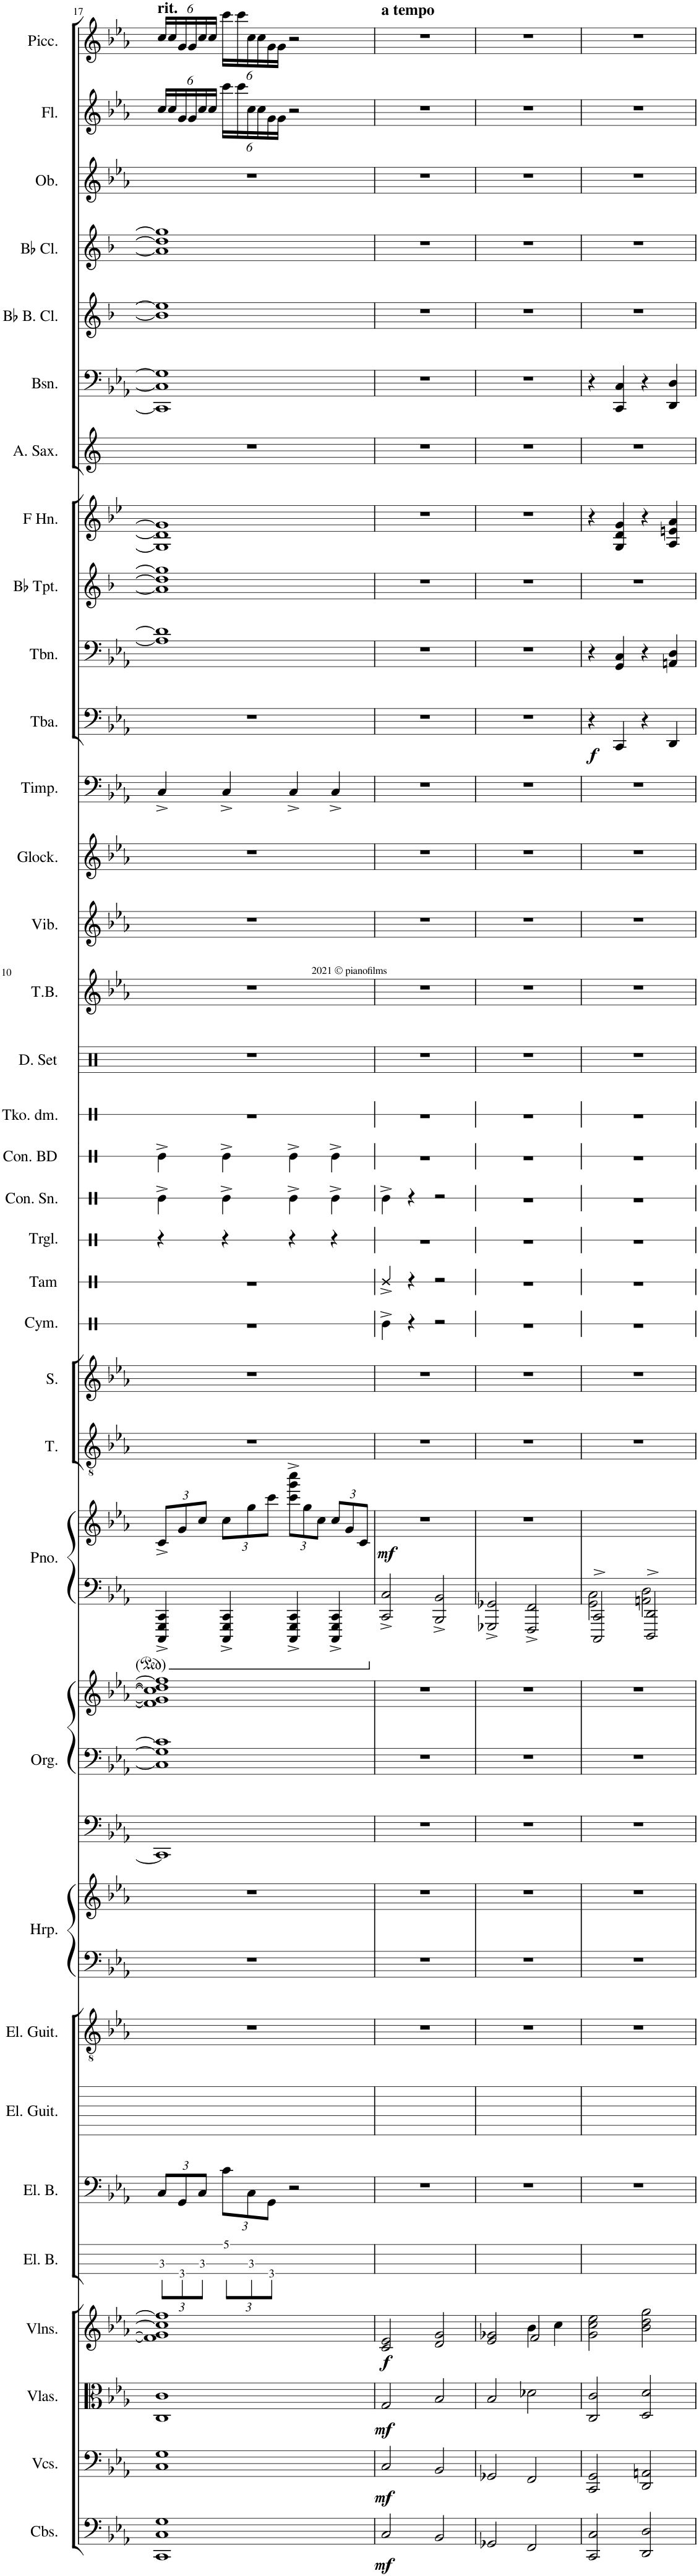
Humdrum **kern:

**kern	**dynam	**kern	**dynam	**kern	**dynam	**kern	**dynam	**kern	**kern	**kern	**kern	**kern	**kern	**kern	**kern	**kern	**kern	**kern	**dynam	**kern	**kern	**kern	**kern	**kern	**kern	**kern	**kern	**kern	**kern	**kern	**kern	**kern	**kern	**dynam	**kern	**kern	**kern	**kern	**kern	**kern	**kern	**kern	**kern	**kern
*part35	*part35	*part34	*part34	*part33	*part33	*part32	*part32	*part31	*part30	*part29	*part28	*part27	*part27	*part26	*part26	*part26	*part25	*part25	*part25	*part24	*part23	*part22	*part21	*part20	*part19	*part18	*part17	*part16	*part15	*part14	*part13	*part12	*part11	*part11	*part10	*part9	*part8	*part7	*part6	*part5	*part4	*part3	*part2	*part1
*staff39	*staff39	*staff38	*staff38	*staff37	*staff37	*staff36	*staff36	*staff35	*staff34	*staff33	*staff32	*staff31	*staff30	*staff29	*staff28	*staff27	*staff26	*staff25	*staff25/26	*staff24	*staff23	*staff22	*staff21	*staff20	*staff19	*staff18	*staff17	*staff16	*staff15	*staff14	*staff13	*staff12	*staff11	*staff11	*staff10	*staff9	*staff8	*staff7	*staff6	*staff5	*staff4	*staff3	*staff2	*staff1
*I"Contrabasses	*	*I"Violoncellos	*	*I"Violas	*	*I"Violins	*	*I"Electric Bass	*I"Electric Bass	*I"Electric Guitar	*I"Electric Guitar	*I"Harp	*	*I"Organ	*	*	*I"Piano	*	*	*I"Tenor	*I"Soprano	*I"Cymbal	*I"Tam-Tam	*I"Triangle	*I"Concert Snare Drum	*I"Concert Bass Drum	*I"Taiko Drum	*I"Drumset	*I"Tubular Bells	*I"Vibraphone	*I"Glockenspiel	*I"Timpani	*I"Tuba	*	*I"Trombone	*I"Bb Trumpet	*I"Horn in F	*I"Alto Saxophone	*I"Bassoon	*I"Bb Bass Clarinet	*I"Bb Clarinet	*I"Oboe	*I"Flute	*I"Piccolo
*I'Cbs.	*	*I'Vcs.	*	*I'Vlas.	*	*I'Vlns.	*	*I'El. B.	*I'El. B.	*I'El. Guit.	*I'El. Guit.	*I'Hrp.	*	*I'Org.	*	*	*I'Pno.	*	*	*I'T.	*I'S.	*I'Cym.	*I'Tam	*I'Trgl.	*I'Con. Sn.	*I'Con. BD	*I'Tko. dm.	*I'D. Set	*I'T.B.	*I'Vib.	*I'Glock.	*I'Timp.	*I'Tba.	*	*I'Tbn.	*I'Bb Tpt.	*	*I'A. Sax.	*I'Bsn.	*I'Bb B. Cl.	*I'Bb Cl.	*I'Ob.	*I'Fl.	*I'Picc.
!!LO:PB:g=z
*clefF4	*	*clefF4	*	*clefC3	*	*clefG2	*	*	*clefF4	*	*clefGv2	*clefF4	*clefG2	*clefF4	*clefF4	*clefG2	*clefF4	*clefG2	*	*clefGv2	*clefG2	*clefX	*clefX	*clefX	*clefX	*clefX	*clefX	*clefX	*clefG2	*clefG2	*clefG2	*clefF4	*clefF4	*	*clefF4	*clefG2	*clefG2	*clefG2	*clefF4	*clefG2	*clefG2	*clefG2	*clefG2	*clefG2
*Trd7c12	*	*	*	*	*	*	*	*Trd7c12	*Trd7c12	*	*	*	*	*	*	*	*	*	*	*	*	*	*	*	*	*	*	*	*	*	*Trd-14c-24	*	*	*	*	*Trd1c2	*Trd4c7	*Trd5c9	*	*Trd8c14	*Trd1c2	*	*	*Trd-7c-12
*k[b-e-a-]	*	*k[b-e-a-]	*	*k[b-e-a-]	*	*k[b-e-a-]	*	*k[b-e-a-]	*k[b-e-a-]	*k[b-e-a-]	*k[b-e-a-]	*k[b-e-a-]	*k[b-e-a-]	*k[b-e-a-]	*k[b-e-a-]	*k[b-e-a-]	*k[b-e-a-]	*k[b-e-a-]	*	*k[b-e-a-]	*k[b-e-a-]	*k[]	*k[]	*k[]	*k[]	*k[]	*k[]	*k[]	*k[b-e-a-]	*k[b-e-a-]	*k[b-e-a-]	*k[b-e-a-]	*k[b-e-a-]	*	*k[b-e-a-]	*k[b-]	*k[b-e-]	*k[]	*k[b-e-a-]	*k[b-]	*k[b-]	*k[b-e-a-]	*k[b-e-a-]	*k[b-e-a-]
*M2/2	*	*M2/2	*	*M2/2	*	*M2/2	*	*M2/2	*M2/2	*M2/2	*M2/2	*M2/2	*M2/2	*M2/2	*M2/2	*M2/2	*M2/2	*M2/2	*	*M2/2	*M2/2	*M2/2	*M2/2	*M2/2	*M2/2	*M2/2	*M2/2	*M2/2	*M2/2	*M2/2	*M2/2	*M2/2	*M2/2	*	*M2/2	*M2/2	*M2/2	*M2/2	*M2/2	*M2/2	*M2/2	*M2/2	*M2/2	*M2/2
*	*	*	*	*	*	*	*	*Xbrackettup	*Xbrackettup	*	*	*	*	*	*	*	*	*Xbrackettup	*	*	*	*	*	*	*	*	*	*	*	*	*	*	*	*	*	*	*	*	*	*	*	*	*Xbrackettup	*Xbrackettup
=17	=17	=17	=17	=17	=17	=17	=17	=17	=17	=17	=17	=17	=17	=17	=17	=17	=17	=17	=17	=17	=17	=17	=17	=17	=17	=17	=17	=17	=17	=17	=17	=17	=17	=17	=17	=17	=17	=17	=17	=17	=17	=17	=17	=17
!	!	!	!	!	!	!	!	!	!	!	!	!	!	!	!	!	!	!	!	!	!	!	!	!	!	!	!	!	!	!	!	!	!	!	!	!	!	!	!	!	!	!	!	!LO:TX:a:B:t=rit.
1CC 1C 1G	.	1C 1G	.	1C 1c	.	1f] 1g] 1cc] 1ff]	.	12C\L	12C/L	1r	1r	1r	1r	1CC]	1C] 1G] 1c]	1f] 1g] 1cc] 1dd-] 1ff]	4CCC/^ 4GGG/^ 4CC/^	12c^/L	.	1r	1r	1r	1r	4r	4Re^\	4Re^\	1r	1r	1r	1r	1r	4C^/	1r	.	1A-] 1d-]	1a] 1dd] 1gg]	1G] 1d] 1g]	1r	1CC] 1C] 1G]	1b-] 1ee-]	1a] 1dd] 1gg]	1r	24cc/LL	24cc/LL
.	.	.	.	.	.	.	.	.	.	.	.	.	.	.	.	.	.	.	.	.	.	.	.	.	.	.	.	.	.	.	.	.	.	.	.	.	.	.	.	.	.	.	24cc/	24cc/
.	.	.	.	.	.	.	.	12GG\	12GG/	.	.	.	.	.	.	.	.	12g/	.	.	.	.	.	.	.	.	.	.	.	.	.	.	.	.	.	.	.	.	.	.	.	.	24g/	24g/
.	.	.	.	.	.	.	.	.	.	.	.	.	.	.	.	.	.	.	.	.	.	.	.	.	.	.	.	.	.	.	.	.	.	.	.	.	.	.	.	.	.	.	24g/	24g/
.	.	.	.	.	.	.	.	12C\J	12C/J	.	.	.	.	.	.	.	.	12cc/J	.	.	.	.	.	.	.	.	.	.	.	.	.	.	.	.	.	.	.	.	.	.	.	.	24cc/	24cc/
.	.	.	.	.	.	.	.	.	.	.	.	.	.	.	.	.	.	.	.	.	.	.	.	.	.	.	.	.	.	.	.	.	.	.	.	.	.	.	.	.	.	.	24cc/JJ	24cc/JJ
.	.	.	.	.	.	.	.	12c\L	12c\L	.	.	.	.	.	.	.	4CCC/^ 4GGG/^ 4CC/^	12cc\L	.	.	.	.	.	4r	4Re^\	4Re^\	.	.	.	.	.	4C^/	.	.	.	.	.	.	.	.	.	.	24ccc\LL	24ccc\LL
.	.	.	.	.	.	.	.	.	.	.	.	.	.	.	.	.	.	.	.	.	.	.	.	.	.	.	.	.	.	.	.	.	.	.	.	.	.	.	.	.	.	.	24ccc\	24ccc\
.	.	.	.	.	.	.	.	12C\	12C\	.	.	.	.	.	.	.	.	12gg\	.	.	.	.	.	.	.	.	.	.	.	.	.	.	.	.	.	.	.	.	.	.	.	.	24cc\	24cc\
.	.	.	.	.	.	.	.	.	.	.	.	.	.	.	.	.	.	.	.	.	.	.	.	.	.	.	.	.	.	.	.	.	.	.	.	.	.	.	.	.	.	.	24cc\	24cc\
.	.	.	.	.	.	.	.	12GG\J	12GG\J	.	.	.	.	.	.	.	.	12ccc\J	.	.	.	.	.	.	.	.	.	.	.	.	.	.	.	.	.	.	.	.	.	.	.	.	24g\	24g\
.	.	.	.	.	.	.	.	.	.	.	.	.	.	.	.	.	.	.	.	.	.	.	.	.	.	.	.	.	.	.	.	.	.	.	.	.	.	.	.	.	.	.	24g\JJ	24g\JJ
.	.	.	.	.	.	.	.	2r	2r	.	.	.	.	.	.	.	4CCC/^ 4GGG/^ 4CC/^	12ccc\^ 12ggg\^ 12cccc\^L	.	.	.	.	.	4r	4Re^\	4Re^\	.	.	.	.	.	4C^/	.	.	.	.	.	.	.	.	.	.	2r	2r
.	.	.	.	.	.	.	.	.	.	.	.	.	.	.	.	.	.	12gg\	.	.	.	.	.	.	.	.	.	.	.	.	.	.	.	.	.	.	.	.	.	.	.	.	.	.
.	.	.	.	.	.	.	.	.	.	.	.	.	.	.	.	.	.	12cc\J	.	.	.	.	.	.	.	.	.	.	.	.	.	.	.	.	.	.	.	.	.	.	.	.	.	.
.	.	.	.	.	.	.	.	.	.	.	.	.	.	.	.	.	4CCC/^ 4GGG/^ 4CC/^	12cc/L	.	.	.	.	.	4r	4Re^\	4Re^\	.	.	.	.	.	4C^/	.	.	.	.	.	.	.	.	.	.	.	.
.	.	.	.	.	.	.	.	.	.	.	.	.	.	.	.	.	.	12g/	.	.	.	.	.	.	.	.	.	.	.	.	.	.	.	.	.	.	.	.	.	.	.	.	.	.
.	.	.	.	.	.	.	.	.	.	.	.	.	.	.	.	.	.	12c/J	.	.	.	.	.	.	.	.	.	.	.	.	.	.	.	.	.	.	.	.	.	.	.	.	.	.
=18	=18	=18	=18	=18	=18	=18	=18	=18	=18	=18	=18	=18	=18	=18	=18	=18	=18	=18	=18	=18	=18	=18	=18	=18	=18	=18	=18	=18	=18	=18	=18	=18	=18	=18	=18	=18	=18	=18	=18	=18	=18	=18	=18	=18
!	!	!	!	!	!	!	!	!	!	!	!	!	!	!	!	!	!	!	!	!	!	!	!	!	!	!	!	!	!	!	!	!	!	!	!	!	!	!	!	!	!	!	!	!LO:TX:a:B:t=a tempo
!	!LO:DY:b	!	!LO:DY:b	!	!LO:DY:b	!	!LO:DY:b	!	!	!	!	!	!	!	!	!	!	!	!LO:DY:b	!	!	!	!	!	!	!	!	!	!	!	!	!	!	!	!	!	!	!	!	!	!	!	!	!
2C/	mf	2C/	mf	2G/	mf	2c/ 2e-/	f	1r	1r	1r	1r	1r	1r	1r	1r	1r	2CC/^ 2C/^	1r	mf	1r	1r	4Re^\	4Re^/	1r	4Re^\	1r	1r	1r	1r	1r	1r	1r	1r	.	1r	1r	1r	1r	1r	1r	1r	1r	1r	1r
.	.	.	.	.	.	.	.	.	.	.	.	.	.	.	.	.	.	.	.	.	.	4r	4r	.	4r	.	.	.	.	.	.	.	.	.	.	.	.	.	.	.	.	.	.	.
2BB-/	.	2BB-/	.	2B-/	.	2d/ 2g/	.	.	.	.	.	.	.	.	.	.	2BBB-/^ 2BB-/^	.	.	.	.	2r	2r	.	2r	.	.	.	.	.	.	.	.	.	.	.	.	.	.	.	.	.	.	.
=19	=19	=19	=19	=19	=19	=19	=19	=19	=19	=19	=19	=19	=19	=19	=19	=19	=19	=19	=19	=19	=19	=19	=19	=19	=19	=19	=19	=19	=19	=19	=19	=19	=19	=19	=19	=19	=19	=19	=19	=19	=19	=19	=19	=19
*	*	*	*	*	*	*^	*	*	*	*	*	*	*	*	*	*	*	*	*	*	*	*	*	*	*	*	*	*	*	*	*	*	*	*	*	*	*	*	*	*	*	*	*	*
2GG-X/	.	2GG-X/	.	2B-/	.	2e-/ 2g-X/	2ryy	.	1r	1r	1r	1r	1r	1r	1r	1r	1r	2GGG-X/^ 2GG-X/^	1r	.	1r	1r	1r	1r	1r	1r	1r	1r	1r	1r	1r	1r	1r	1r	.	1r	1r	1r	1r	1r	1r	1r	1r	1r	1r
2FF/	.	2FF/	.	2d-X\	.	2f/	4b-\	.	.	.	.	.	.	.	.	.	.	2FFF/^ 2FF/^	.	.	.	.	.	.	.	.	.	.	.	.	.	.	.	.	.	.	.	.	.	.	.	.	.	.	.
.	.	.	.	.	.	.	4cc\	.	.	.	.	.	.	.	.	.	.	.	.	.	.	.	.	.	.	.	.	.	.	.	.	.	.	.	.	.	.	.	.	.	.	.	.	.	.
=20	=20	=20	=20	=20	=20	=20	=20	=20	=20	=20	=20	=20	=20	=20	=20	=20	=20	=20	=20	=20	=20	=20	=20	=20	=20	=20	=20	=20	=20	=20	=20	=20	=20	=20	=20	=20	=20	=20	=20	=20	=20	=20	=20	=20	=20
*	*	*	*	*	*	*	*	*	*	*	*	*	*	*	*	*	*	*^	*	*	*	*	*	*	*	*	*	*	*	*	*	*	*	*	*	*	*	*	*	*	*	*	*	*	*
!	!	!	!	!	!	!	!	!	!	!	!	!	!	!	!	!	!	!	!	!	!	!	!	!	!	!	!	!	!	!	!	!	!	!	!	!LO:DY:b	!	!	!	!	!	!	!	!	!	!
*	*	*	*	*	*	*v	*v	*	*	*	*	*	*	*	*	*	*	*	*	*	*	*	*	*	*	*	*	*	*	*	*	*	*	*	*	*	*	*	*	*	*	*	*	*	*	*
2CC/ 2C/	.	2CC/ 2GG/	.	2C/ 2c/	.	2g\ 2cc\ 2ee-\	.	1r	1r	1r	1r	1r	1r	1r	1r	1r	2CCC/^ 2CC/^	2GG\^ 2C\^	1ryy	.	1r	1r	1r	1r	1r	1r	1r	1r	1r	1r	1r	1r	1r	4r	f	4r	1r	4r	1r	4r	1r	1r	1r	1r	1r
.	.	.	.	.	.	.	.	.	.	.	.	.	.	.	.	.	.	.	.	.	.	.	.	.	.	.	.	.	.	.	.	.	.	4CC/	.	4GG/ 4C/	.	4G/ 4d/ 4g/	.	4CC/ 4C/	.	.	.	.	.
2DD/ 2D/	.	2DD/ 2AAn/	.	2D/ 2d/	.	2b-\ 2dd\ 2gg\	.	.	.	.	.	.	.	.	.	.	2DDD/^ 2DD/^	2AAn\^ 2D\^	.	.	.	.	.	.	.	.	.	.	.	.	.	.	.	4r	.	4r	.	4r	.	4r	.	.	.	.	.
.	.	.	.	.	.	.	.	.	.	.	.	.	.	.	.	.	.	.	.	.	.	.	.	.	.	.	.	.	.	.	.	.	.	4DD/	.	4AAn/ 4D/	.	4A/ 4en/ 4a/	.	4DD/ 4D/	.	.	.	.	.
*	*	*	*	*	*	*	*	*	*	*	*	*	*	*	*	*	*v	*v	*	*	*	*	*	*	*	*	*	*	*	*	*	*	*	*	*	*	*	*	*	*	*	*	*	*	*
=	=	=	=	=	=	=	=	=	=	=	=	=	=	=	=	=	=	=	=	=	=	=	=	=	=	=	=	=	=	=	=	=	=	=	=	=	=	=	=	=	=	=	=	=
*-	*-	*-	*-	*-	*-	*-	*-	*-	*-	*-	*-	*-	*-	*-	*-	*-	*-	*-	*-	*-	*-	*-	*-	*-	*-	*-	*-	*-	*-	*-	*-	*-	*-	*-	*-	*-	*-	*-	*-	*-	*-	*-	*-	*-
